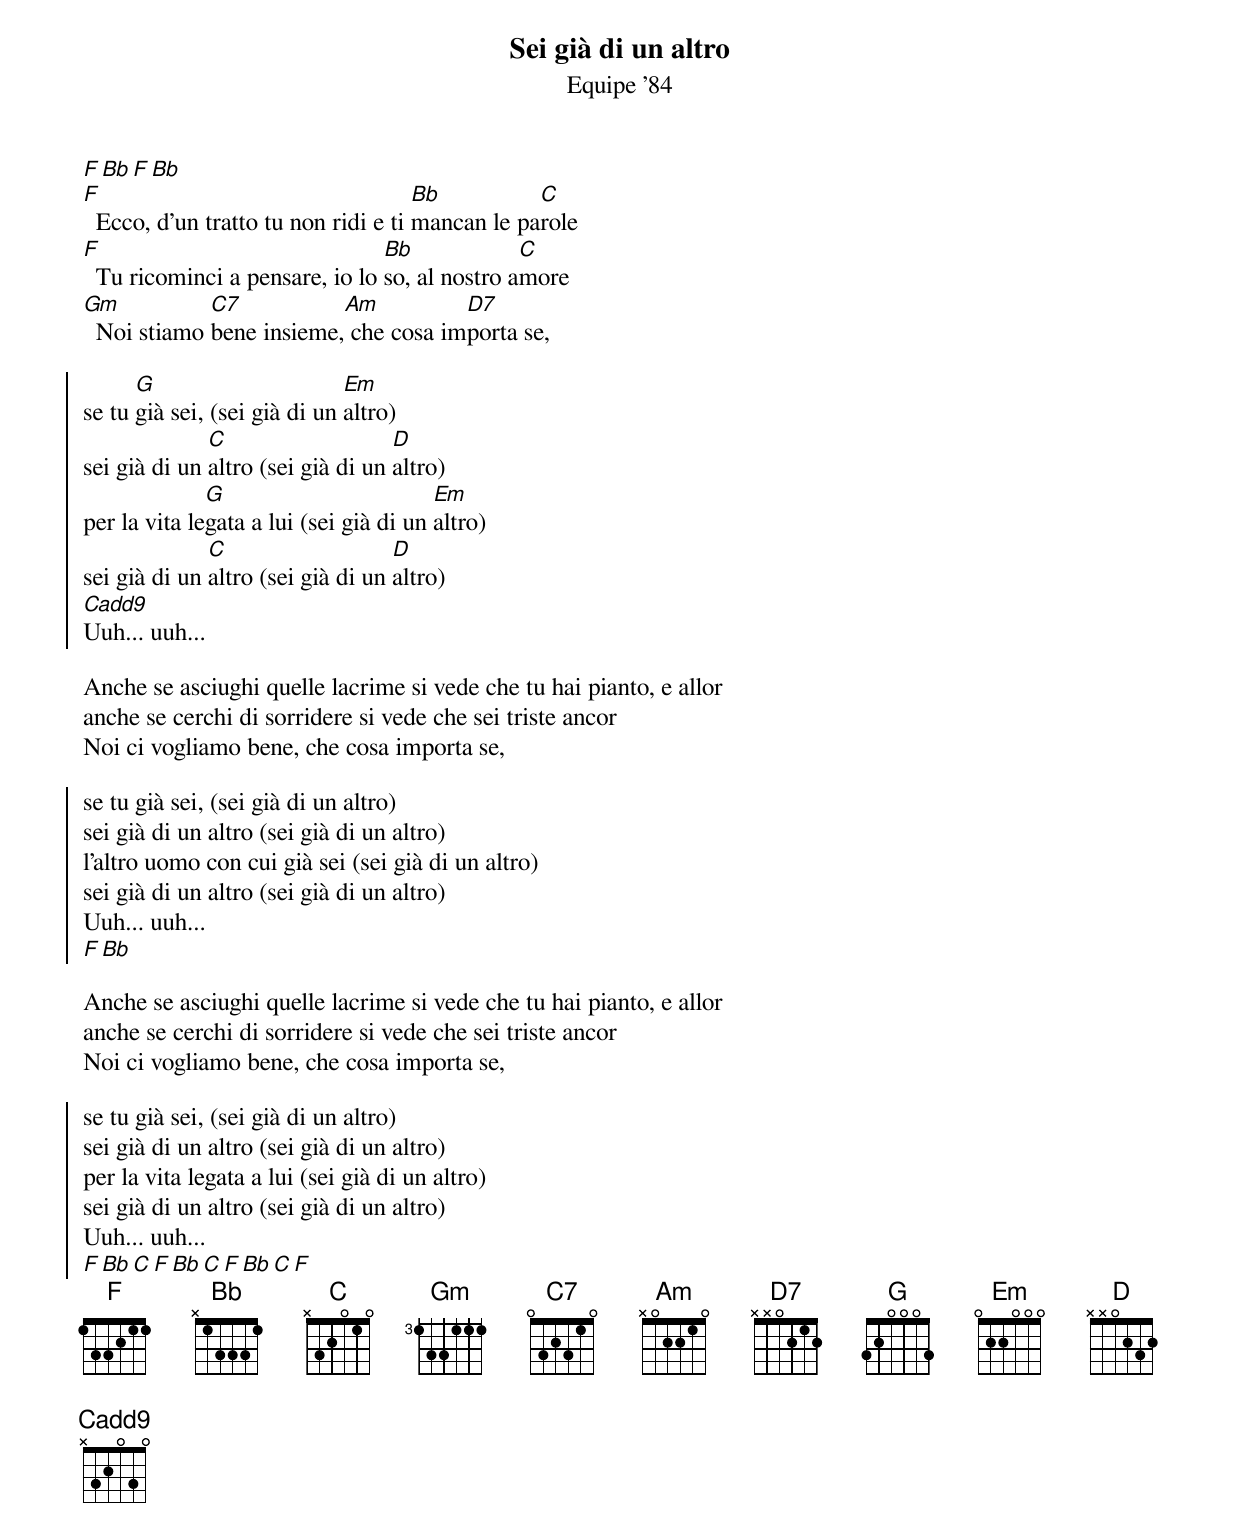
{title: Sei già di un altro}
{subtitle: Equipe '84}
[F][Bb][F][Bb]
[F]  Ecco, d'un tratto tu non ridi e ti [Bb]mancan le pa[C]role
[F]  Tu ricominci a pensare, io lo [Bb]so, al nostro a[C]more
[Gm]  Noi stiamo [C7]bene insieme,[Am] che cosa im[D7]porta se,

{soc}
se tu [G]già sei, (sei già di un [Em]altro)
sei già di un [C]altro (sei già di un [D]altro)
per la vita le[G]gata a lui (sei già di un [Em]altro)
sei già di un [C]altro (sei già di un [D]altro)
[Cadd9]Uuh... uuh...
{eoc}

Anche se asciughi quelle lacrime si vede che tu hai pianto, e allor
anche se cerchi di sorridere si vede che sei triste ancor
Noi ci vogliamo bene, che cosa importa se,

{soc}
se tu già sei, (sei già di un altro)
sei già di un altro (sei già di un altro)
l'altro uomo con cui già sei (sei già di un altro)
sei già di un altro (sei già di un altro)
Uuh... uuh...
[F][Bb]
{eoc}

Anche se asciughi quelle lacrime si vede che tu hai pianto, e allor
anche se cerchi di sorridere si vede che sei triste ancor
Noi ci vogliamo bene, che cosa importa se,

{soc}
se tu già sei, (sei già di un altro)
sei già di un altro (sei già di un altro)
per la vita legata a lui (sei già di un altro)
sei già di un altro (sei già di un altro)
Uuh... uuh...
[F][Bb][C][F][Bb][C][F][Bb][C][F]
{eoc}
